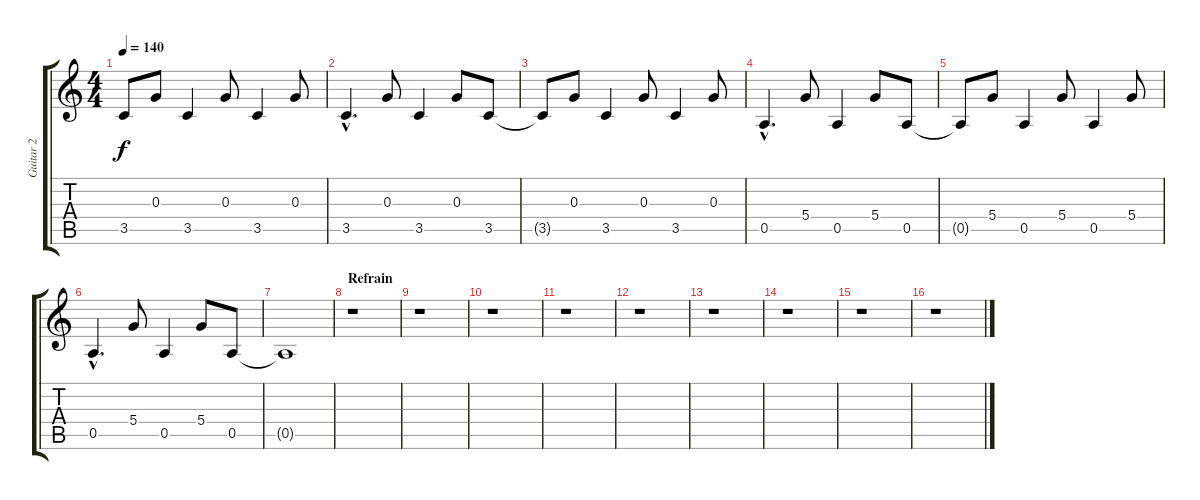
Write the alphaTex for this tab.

\track ("Guitar 2" "Guitar 2") {instrument acousticguitarsteel}
\staff {score tabs}
\tuning (E4 B3 G3 D3 A2 E2) {hide}
\ts (4 4)
\tempo 140
\clef g2
\ks c
3.5{t}.8{dy f} 0.3.8 3.5.4 0.3.8 3.5.4 0.3.8 |
3.5{hac}.4{d} 0.3.8 3.5.4 0.3.8 3.5.8 |
3.5{t}.8 0.3.8 3.5.4 0.3.8 3.5.4 0.3.8 |
0.5{hac}.4{d} 5.4.8 0.5.4 5.4.8 0.5.8 |
0.5{t}.8 5.4.8 0.5.4 5.4.8 0.5.4 5.4.8 |
0.5{hac}.4{d} 5.4.8 0.5.4 5.4.8 0.5.8 |
0.5{t}.1 |
\section ("" "Refrain")
r.1 |
r.1 |
r.1 |
r.1 |
r.1 |
r.1 |
r.1 |
r.1 |
r.1
